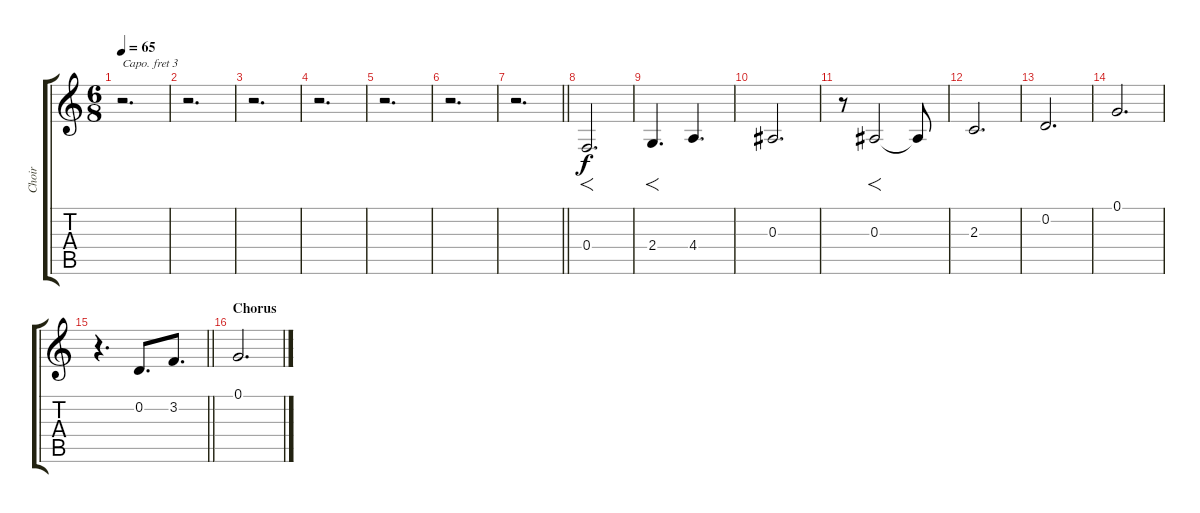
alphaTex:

\track ("Choir" "Choir") {instrument pad4choir}
\staff {score tabs}
\capo 3
\tuning (E4 B3 G3 D3 A2 E2) {hide}
\ts (6 8)
\tempo 65
\clef g2
\ks c
r.2{d dy mp} |
r.2{d} |
r.2{d} |
r.2{d} |
r.2{d} |
r.2{d} |
\barLineRight lightlight
r.2{d} |
\section ("" "")
0.4.2{f d dy f} |
2.4.4{f d} 4.4.4{d} |
0.3.2{d} |
r.8 0.3.2{f} 0.3{t}.8 |
2.3.2{d} |
0.2.2{d} |
0.1.2{d} |
\barLineRight lightlight
r.4{d} 0.2.8{d} 3.2.8{d} |
\section ("" "Chorus")
0.1.2{d}
